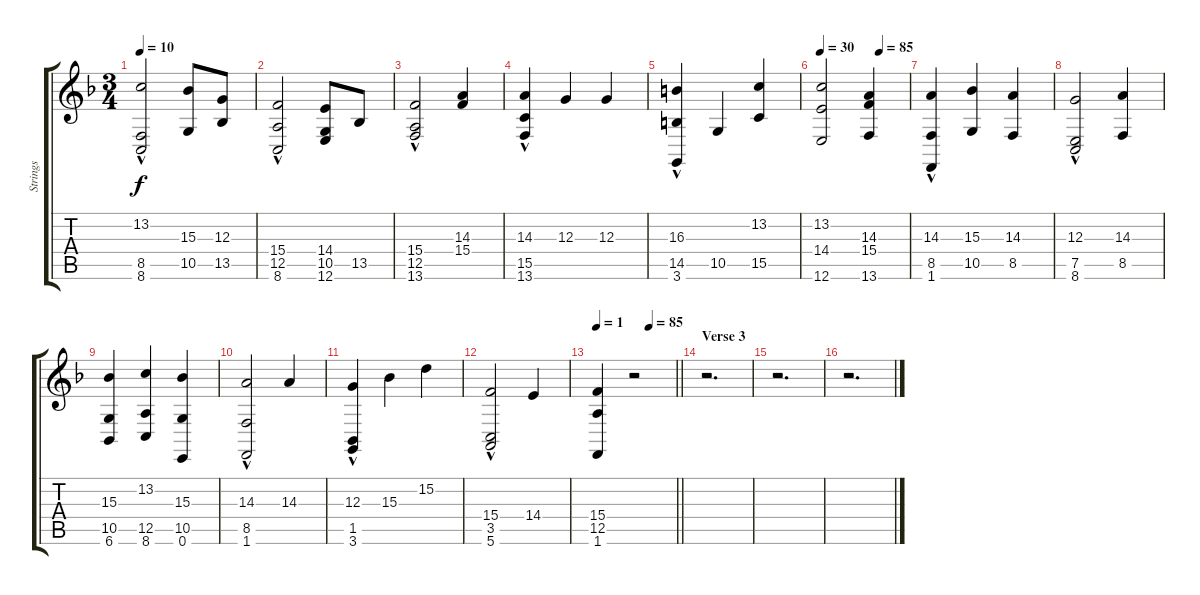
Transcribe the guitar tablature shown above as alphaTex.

\track ("Strings" "Strings") {instrument stringensemble1}
\staff {score tabs}
\tuning (E4 B3 G3 D3 A2 E2) {hide}
\ts (3 4)
\tempo 10
\clef g2
\ks f
(13.2 8.5 8.6{hac}).2{dy f} (15.3 10.5).8 (12.3 13.5).8 |
(15.4 12.5 8.6{hac}).2 (14.4 10.5 12.6).8 13.5.8 |
(15.4 12.5 13.6{hac}).2 (14.3 15.4).4 |
(14.3 15.5{hac} 13.6{hac}).4 12.3.4 12.3.4 |
(16.3 14.5 3.6{hac}).4 10.5.4 (13.2 15.5).4 |
\tempo 30
\tempo (85 0.6666666666666666)
(13.2 14.4 12.6).2 (14.3 15.4 13.6).4 |
(14.3 8.5 1.6{hac}).4 (15.3 10.5).4 (14.3 8.5).4 |
(12.3 7.5 8.6{hac}).2 (14.3 8.5).4 |
(15.3 10.5 6.6).4 (13.2 12.5 8.6).4 (15.3 10.5 0.6).4 |
(14.3 8.5{hac} 1.6{hac}).2 14.3.4 |
(12.3 1.5{hac} 3.6{hac}).4 15.3.4 15.2.4 |
(15.4 3.5{hac} 5.6{hac}).2 14.4.4 |
\tempo 1
\tempo (85 0.6666666666666666)
\barLineRight lightlight
(15.4 12.5 1.6).4 r.2 |
\section ("" "Verse 3")
r.2{d} |
r.2{d} |
r.2{d}
